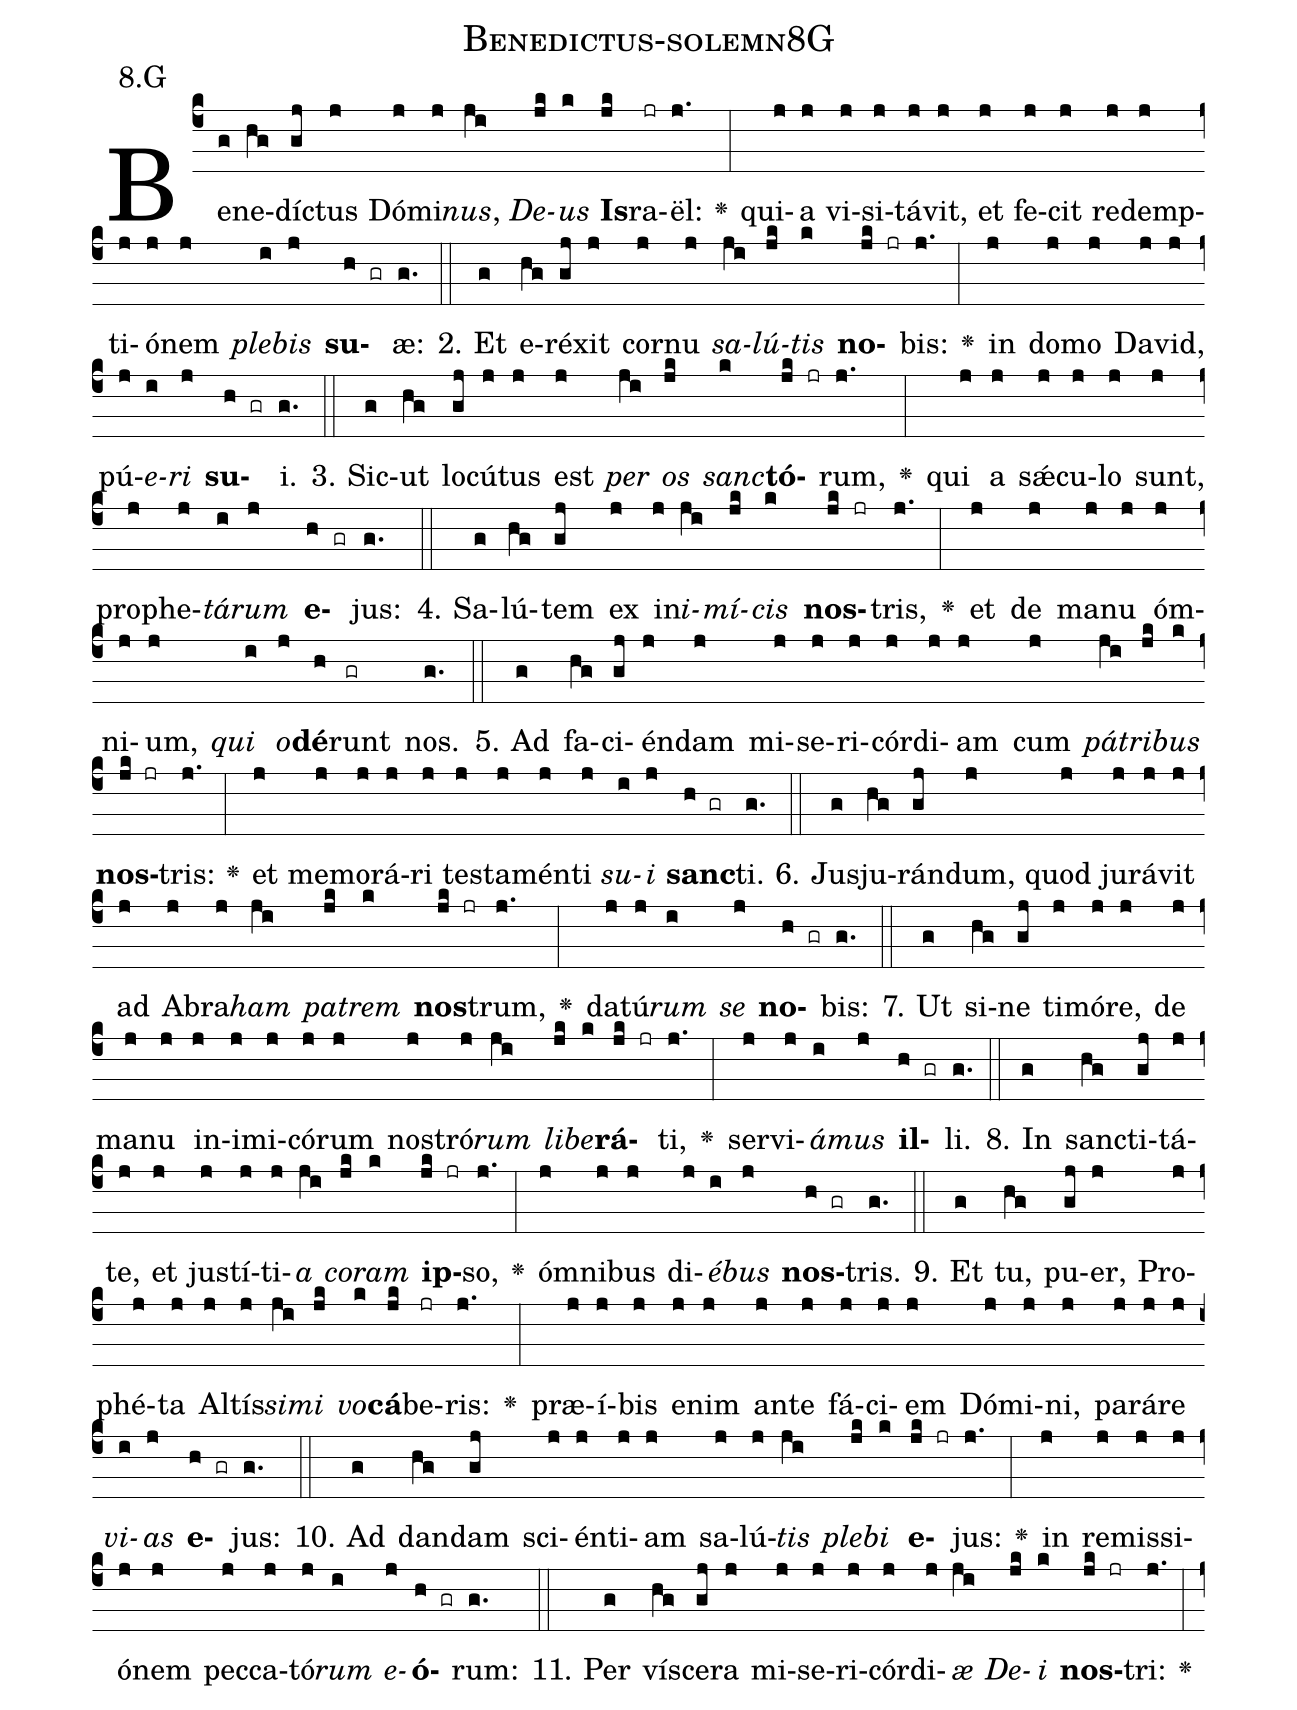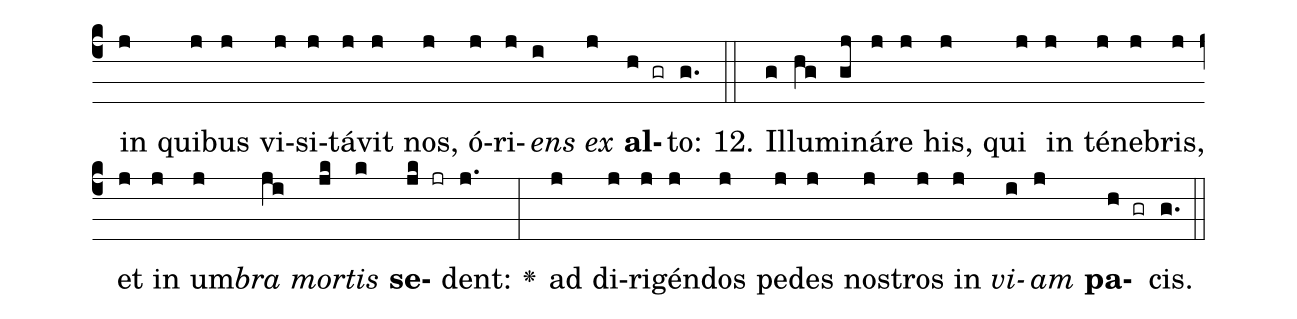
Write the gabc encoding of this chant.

name: Benedictus-solemn8G;
annotation: 8.G;
%%
(c4)Be(g)ne(hg)díc(gj)tus(j) Dó(j)mi(j)<i>nus</i>,(ji) <i>De</i>(jk)<i>us</i>(k) <b>Is</b>(jk)ra(jr)ël:(j.) <v>\greheightstar</v>(:) qui(j)a(j) vi(j)si(j)tá(j)vit,(j) et(j) fe(j)cit(j) red(j)emp(j)ti(j)ó(j)nem(j) <i>ple</i>(i)<i>bis</i>(j) <b>su</b>(h gr)æ:(g.) (::)
2. Et(g) e(hg)ré(gj)xit(j) cor(j)nu(j) <i>sa</i>(ji)<i>lú</i>(jk)<i>tis</i>(k) <b>no</b>(jk jr)bis:(j.) <v>\greheightstar</v>(:) in(j) do(j)mo(j) Da(j)vid,(j) pú(j)<i>e</i>(i)<i>ri</i>(j) <b>su</b>(h gr)i.(g.) (::)
3. Sic(g)ut(hg) lo(gj)cú(j)tus(j) est(j) <i>per</i>(ji) <i>os</i>(jk) <i>sanc</i>(k)<b>tó</b>(jk jr)rum,(j.) <v>\greheightstar</v>(:) qui(j) a(j) sǽ(j)cu(j)lo(j) sunt,(j) pro(j)phe(j)<i>tá</i>(i)<i>rum</i>(j) <b>e</b>(h gr)jus:(g.) (::)
4. Sa(g)lú(hg)tem(gj) ex(j) in(j)<i>i</i>(ji)<i>mí</i>(jk)<i>cis</i>(k) <b>nos</b>(jk jr)tris,(j.) <v>\greheightstar</v>(:) et(j) de(j) ma(j)nu(j) óm(j)ni(j)um,(j) <i>qui</i>(i) <i>o</i>(j)<b>dé</b>(h)runt(gr) nos.(g.) (::)
5. Ad(g) fa(hg)ci(gj)én(j)dam(j) mi(j)se(j)ri(j)cór(j)di(j)am(j) cum(j) <i>pá</i>(ji)<i>tri</i>(jk)<i>bus</i>(k) <b>nos</b>(jk jr)tris:(j.) <v>\greheightstar</v>(:) et(j) me(j)mo(j)rá(j)ri(j) tes(j)ta(j)mén(j)ti(j) <i>su</i>(i)<i>i</i>(j) <b>sanc</b>(h gr)ti.(g.) (::)
6. Ju(g)sju(hg)rán(gj)dum,(j) quod(j) ju(j)rá(j)vit(j) ad(j) A(j)bra(j)<i>ham</i>(ji) <i>pa</i>(jk)<i>trem</i>(k) <b>nos</b>(jk jr)trum,(j.) <v>\greheightstar</v>(:) da(j)tú(j)<i>rum</i>(i) <i>se</i>(j) <b>no</b>(h gr)bis:(g.) (::)
7. Ut(g) si(hg)ne(gj) ti(j)mó(j)re,(j) de(j) ma(j)nu(j) in(j)i(j)mi(j)có(j)rum(j) nos(j)tró(j)<i>rum</i>(ji) <i>li</i>(jk)<i>be</i>(k)<b>rá</b>(jk jr)ti,(j.) <v>\greheightstar</v>(:) ser(j)vi(j)<i>á</i>(i)<i>mus</i>(j) <b>il</b>(h gr)li.(g.) (::)
8. In(g) sanc(hg)ti(gj)tá(j)te,(j) et(j) jus(j)tí(j)ti(j)<i>a</i>(ji) <i>co</i>(jk)<i>ram</i>(k) <b>ip</b>(jk jr)so,(j.) <v>\greheightstar</v>(:) óm(j)ni(j)bus(j) di(j)<i>é</i>(i)<i>bus</i>(j) <b>nos</b>(h gr)tris.(g.) (::)
9. Et(g) tu,(hg) pu(gj)er,(j) Pro(j)phé(j)ta(j) Al(j)tís(j)<i>si</i>(ji)<i>mi</i>(jk) <i>vo</i>(k)<b>cá</b>(jk)be(jr)ris:(j.) <v>\greheightstar</v>(:) præ(j)í(j)bis(j) e(j)nim(j) an(j)te(j) fá(j)ci(j)em(j) Dó(j)mi(j)ni,(j) pa(j)rá(j)re(j) <i>vi</i>(i)<i>as</i>(j) <b>e</b>(h gr)jus:(g.) (::)
10. Ad(g) dan(hg)dam(gj) sci(j)én(j)ti(j)am(j) sa(j)lú(j)<i>tis</i>(ji) <i>ple</i>(jk)<i>bi</i>(k) <b>e</b>(jk jr)jus:(j.) <v>\greheightstar</v>(:) in(j) re(j)mis(j)si(j)ó(j)nem(j) pec(j)ca(j)tó(j)<i>rum</i>(i) <i>e</i>(j)<b>ó</b>(h gr)rum:(g.) (::)
11. Per(g) ví(hg)sce(gj)ra(j) mi(j)se(j)ri(j)cór(j)di(j)<i>æ</i>(ji) <i>De</i>(jk)<i>i</i>(k) <b>nos</b>(jk jr)tri:(j.) <v>\greheightstar</v>(:) in(j) qui(j)bus(j) vi(j)si(j)tá(j)vit(j) nos,(j) ó(j)ri(j)<i>ens</i>(i) <i>ex</i>(j) <b>al</b>(h gr)to:(g.) (::)
12. Il(g)lu(hg)mi(gj)ná(j)re(j) his,(j) qui(j) in(j) té(j)ne(j)bris,(j) et(j) in(j) um(j)<i>bra</i>(ji) <i>mor</i>(jk)<i>tis</i>(k) <b>se</b>(jk jr)dent:(j.) <v>\greheightstar</v>(:) ad(j) di(j)ri(j)gén(j)dos(j) pe(j)des(j) nos(j)tros(j) in(j) <i>vi</i>(i)<i>am</i>(j) <b>pa</b>(h gr)cis.(g.) (::)
